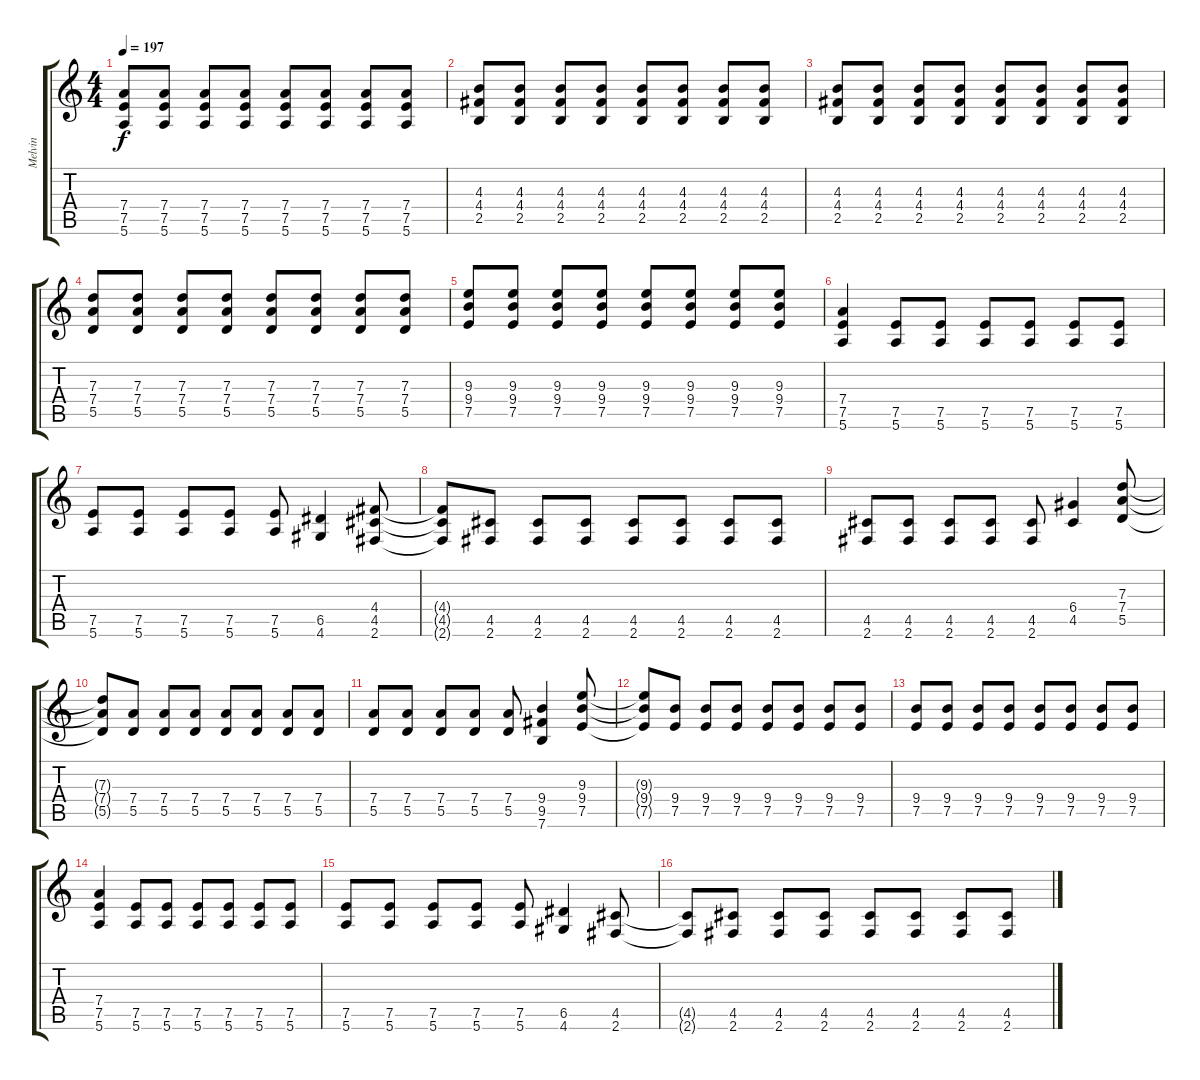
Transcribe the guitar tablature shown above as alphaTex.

\track ("Melvin" "Melvin") {instrument distortionguitar}
\staff {score tabs}
\tuning (E4 B3 G3 D3 A2 E2) {hide}
\ts (4 4)
\tempo 197
\clef g2
\ks c
(7.4{t} 7.5{t} 5.6{t}).8{dy f} (7.4 7.5 5.6).8 (7.4 7.5 5.6).8 (7.4 7.5 5.6).8 (7.4 7.5 5.6).8 (7.4 7.5 5.6).8 (7.4 7.5 5.6).8 (7.4 7.5 5.6).8 |
(4.3 4.4 2.5).8 (4.3 4.4 2.5).8 (4.3 4.4 2.5).8 (4.3 4.4 2.5).8 (4.3 4.4 2.5).8 (4.3 4.4 2.5).8 (4.3 4.4 2.5).8 (4.3 4.4 2.5).8 |
(4.3 4.4 2.5).8 (4.3 4.4 2.5).8 (4.3 4.4 2.5).8 (4.3 4.4 2.5).8 (4.3 4.4 2.5).8 (4.3 4.4 2.5).8 (4.3 4.4 2.5).8 (4.3 4.4 2.5).8 |
(7.3 7.4 5.5).8 (7.3 7.4 5.5).8 (7.3 7.4 5.5).8 (7.3 7.4 5.5).8 (7.3 7.4 5.5).8 (7.3 7.4 5.5).8 (7.3 7.4 5.5).8 (7.3 7.4 5.5).8 |
(9.3 9.4 7.5).8 (9.3 9.4 7.5).8 (9.3 9.4 7.5).8 (9.3 9.4 7.5).8 (9.3 9.4 7.5).8 (9.3 9.4 7.5).8 (9.3 9.4 7.5).8 (9.3 9.4 7.5).8 |
(7.4 7.5 5.6).4 (7.5 5.6).8 (7.5 5.6).8 (7.5 5.6).8 (7.5 5.6).8 (7.5 5.6).8 (7.5 5.6).8 |
(7.5 5.6).8 (7.5 5.6).8 (7.5 5.6).8 (7.5 5.6).8 (7.5 5.6).8 (6.5 4.6).4 (4.4 4.5 2.6).8 |
(4.4{t} 4.5{t} 2.6{t}).8 (4.5 2.6).8 (4.5 2.6).8 (4.5 2.6).8 (4.5 2.6).8 (4.5 2.6).8 (4.5 2.6).8 (4.5 2.6).8 |
(4.5 2.6).8 (4.5 2.6).8 (4.5 2.6).8 (4.5 2.6).8 (4.5 2.6).8 (6.4 4.5).4 (7.3 7.4 5.5).8 |
(7.3{t} 7.4{t} 5.5{t}).8 (7.4 5.5).8 (7.4 5.5).8 (7.4 5.5).8 (7.4 5.5).8 (7.4 5.5).8 (7.4 5.5).8 (7.4 5.5).8 |
(7.4 5.5).8 (7.4 5.5).8 (7.4 5.5).8 (7.4 5.5).8 (7.4 5.5).8 (9.4 9.5 7.6).4 (9.3 9.4 7.5).8 |
(9.3{t} 9.4{t} 7.5{t}).8 (9.4 7.5).8 (9.4 7.5).8 (9.4 7.5).8 (9.4 7.5).8 (9.4 7.5).8 (9.4 7.5).8 (9.4 7.5).8 |
(9.4 7.5).8 (9.4 7.5).8 (9.4 7.5).8 (9.4 7.5).8 (9.4 7.5).8 (9.4 7.5).8 (9.4 7.5).8 (9.4 7.5).8 |
(7.4 7.5 5.6).4 (7.5 5.6).8 (7.5 5.6).8 (7.5 5.6).8 (7.5 5.6).8 (7.5 5.6).8 (7.5 5.6).8 |
(7.5 5.6).8 (7.5 5.6).8 (7.5 5.6).8 (7.5 5.6).8 (7.5 5.6).8 (6.5 4.6).4 (4.5 2.6).8 |
(4.5{t} 2.6{t}).8 (4.5 2.6).8 (4.5 2.6).8 (4.5 2.6).8 (4.5 2.6).8 (4.5 2.6).8 (4.5 2.6).8 (4.5 2.6).8
